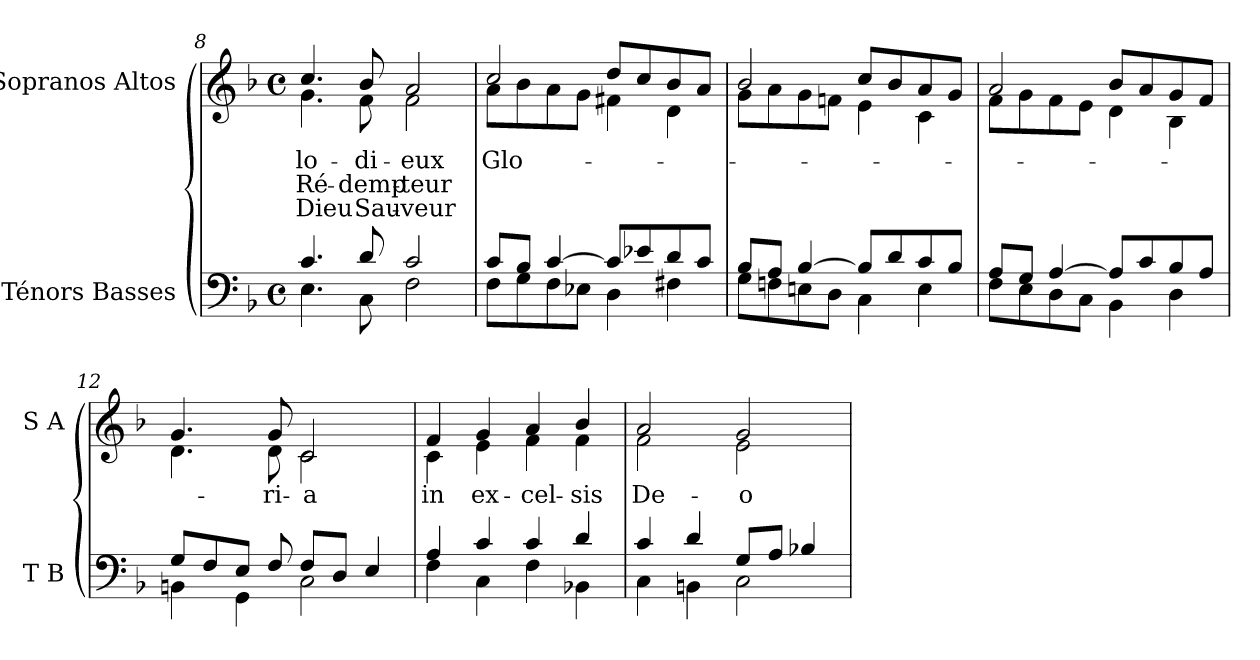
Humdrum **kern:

**kern	**kern	**text	**text	**text
*part2	*part1	*part1	*part1	*part1
*staff2	*staff1	*staff1	*staff1	*staff1
*I"Ténors Basses	*I"Sopranos Altos	*	*	*
*I'T B	*I'S A	*	*	*
*clefF4	*clefG2	*	*	*
*k[b-]	*k[b-]	*	*	*
*F:	*F:	*	*	*
*M4/4	*M4/4	*	*	*
*met(c)	*met(c)	*	*	*
=8	=8	=8	=8	=8
*^	*^	*	*	*
!	!	!	!	!LO:LY:b:color=#000000	!LO:LY:b:color=#000000	!LO:LY:b:color=#000000
4.ci/	4.Ei\	4.cci/	4.gi\	-lo-	Ré-	Dieu
!	!	!	!	!LO:LY:b:color=#000000	!LO:LY:b:color=#000000	!LO:LY:b:color=#000000
8di/	8Ci\	8b-i/	8fi\	-di-	-demp-	Sau-
!	!	!	!	!LO:LY:b:color=#000000	!LO:LY:b:color=#000000	!LO:LY:b:color=#000000
2ci/	2Fi\	2ai/	2fi\	-eux	-teur	-veur
!!LO:LB:g=z	!!
=9	=9	=9	=9	=9	=9	=9
!	!	!	!	!LO:LY:b:color=#000000	!	!
8ci/L	8Fi\L	2cci/	8ai\L	Glo-	.	.
8B-i/J	8Gi\	.	8b-i\	.	.	.
[>4ci/	8Fi\	.	8ai\	.	.	.
.	8E-Xi\J	.	8gi\J	.	.	.
8ci/L]	4Di\	8ddi/L	4f#Xi\	.	.	.
8e-Xi/	.	8cci/	.	.	.	.
8di/	4F#Xi\	8b-i/	4di\	.	.	.
8ci/J	.	8ai/J	.	.	.	.
=10	=10	=10	=10	=10	=10	=10
8B-i/L	8Gi\L	2b-i/	8gi\L	.	.	.
8Ai/J	8Fni\	.	8ai\	.	.	.
[>4B-i/	8Eni\	.	8gi\	.	.	.
.	8Di\J	.	8fni\J	.	.	.
8B-i/L]	4Ci\	8cci/L	4ei\	.	.	.
8di/	.	8b-i/	.	.	.	.
8ci/	4Ei\	8ai/	4ci\	.	.	.
8B-i/J	.	8gi/J	.	.	.	.
=11	=11	=11	=11	=11	=11	=11
8Ai/L	8Fi\L	2ai/	8fi\L	.	.	.
8Gi/J	8Ei\	.	8gi\	.	.	.
[>4Ai/	8Di\	.	8fi\	.	.	.
.	8Ci\J	.	8ei\J	.	.	.
8Ai/L]	4BB-i\	8b-i/L	4di\	.	.	.
8ci/	.	8ai/	.	.	.	.
8B-i/	4Di\	8gi/	4B-i\	.	.	.
8Ai/J	.	8fi/J	.	.	.	.
=12	=12	=12	=12	=12	=12	=12
8Gi/L	4BBni\	4.gi/	4.di\	.	.	.
8Fi/	.	.	.	.	.	.
8Ei/J	4GGi\	.	.	.	.	.
!	!	!	!	!LO:LY:b:color=#000000	!	!
8Fi/	.	8gi/	8di\	-ri-	.	.
!	!	!	!	!LO:LY:b:color=#000000	!	!
8Fi/L	2Ci\	2ci/	2ci\	-a	.	.
8Di/J	.	.	.	.	.	.
4Ei/	.	.	.	.	.	.
!!LO:LB:g=z	!!
=13	=13	=13	=13	=13	=13	=13
!	!	!	!	!LO:LY:b:color=#000000	!	!
4Ai/	4Fi\	4fi/	4ci\	in	.	.
!	!	!	!	!LO:LY:b:color=#000000	!	!
4ci/	4Ci\	4gi/	4ei\	ex-	.	.
!	!	!	!	!LO:LY:b:color=#000000	!	!
4ci/	4Fi\	4ai/	4fi\	-cel-	.	.
!	!	!	!	!LO:LY:b:color=#000000	!	!
4di/	4BB-Xi\	4b-i/	4fi\	-sis	.	.
=14	=14	=14	=14	=14	=14	=14
!	!	!	!	!LO:LY:b:color=#000000	!	!
4ci/	4Ci\	2ai/	2fi\	De-	.	.
4di/	4BBni\	.	.	.	.	.
!	!	!	!	!LO:LY:b:color=#000000	!	!
8Gi/L	2Ci\	2gi/	2ei\	-o	.	.
8Ai/J	.	.	.	.	.	.
4B-Xi/	.	.	.	.	.	.
*v	*v	*	*	*	*	*
*	*v	*v	*	*	*
=	=	=	=	=
*-	*-	*-	*-	*-
